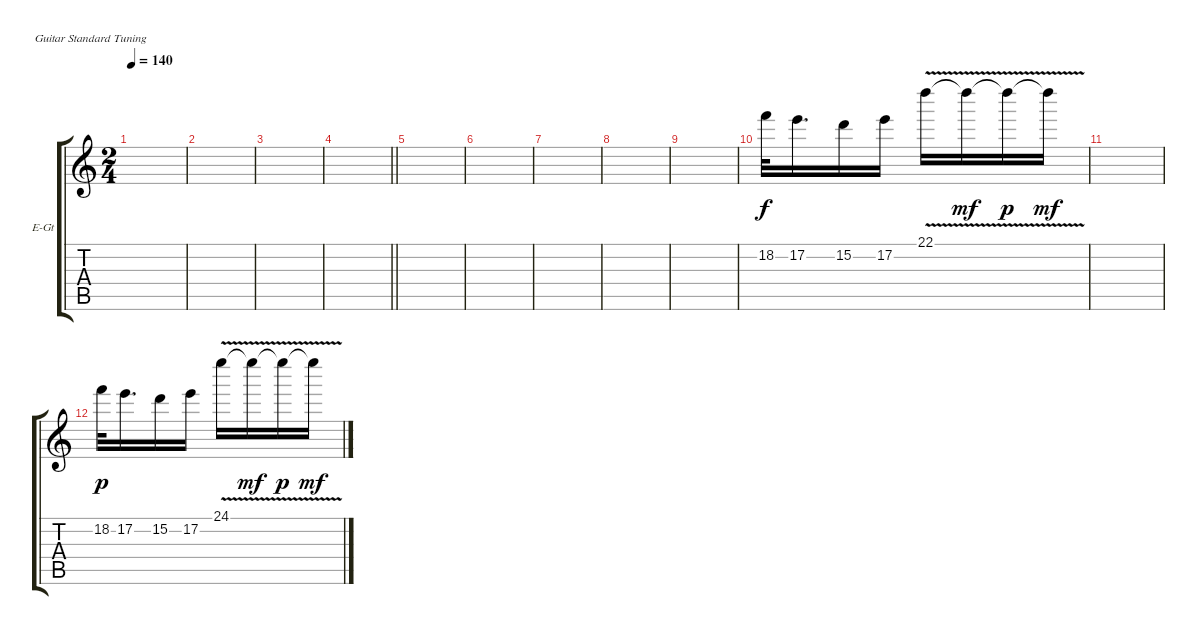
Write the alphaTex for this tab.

\bracketExtendMode groupsimilarinstruments
\firstSystemTrackNameOrientation horizontal
\otherSystemsTrackNameOrientation horizontal
\track ("Extra Guitar" "E-Gt") {instrument distortionguitar}
\staff {score tabs}
\tuning (E4 B3 G3 D3 A2 E2)
\ts (2 4)
\tempo 140
\clef g2
\scale
0.333333
\ks c
|
\scale
0.333333 |
\scale
0.333333 |
\scale
0.333333
\barLineRight lightlight
|
\scale
0.333333 |
\scale
0.333333 |
\scale
0.333333 |
\scale
0.333333 |
\scale
0.333333 |
\scale
0.333333 18.2.32 17.2.16{d} 15.2.16 17.2.16 22.1{v}.16 22.1{v t}.16{dy mf} 22.1{v t}.16{dy p} 22.1{v t}.16{dy mf} |
\scale
0.333333 |
\scale
0.333333 18.2.32{dy p} 17.2.16{d} 15.2.16 17.2.16 24.1{v}.16 24.1{v t}.16{dy mf} 24.1{v t}.16{dy p} 24.1{v t}.16{dy mf} |
\scale
0.333333 |
\scale
0.333333 |
\scale
0.333333 |
\scale
0.333333
